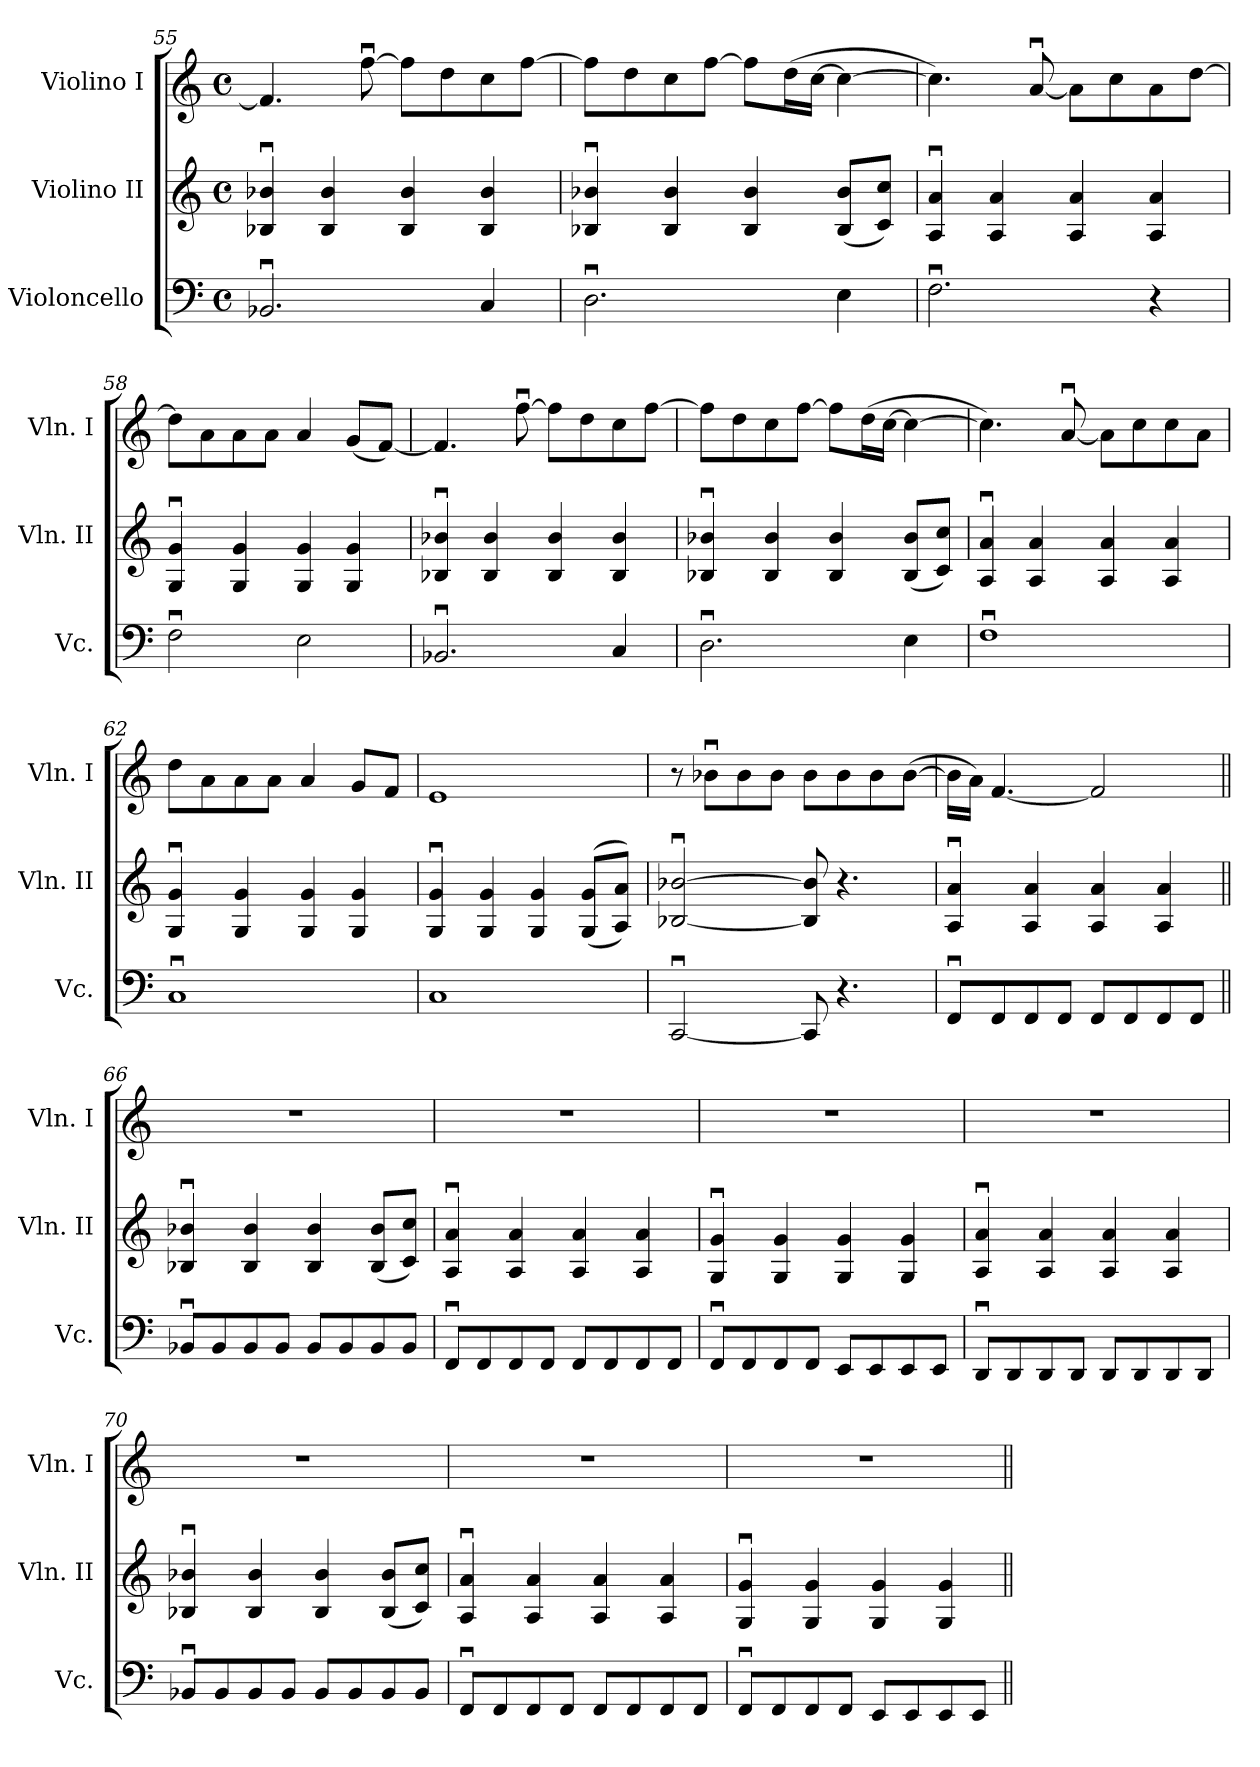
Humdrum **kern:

**kern	**kern	**kern
*part3	*part2	*part1
*staff3	*staff2	*staff1
*I"Violoncello	*I"Violino II	*I"Violino I
*I'Vc.	*I'Vln. II	*I'Vln. I
!!LO:LB:g=z
*clefF4	*clefG2	*clefG2
*	*	*ITrd-7c-12
*k[]	*k[]	*k[]
*M4/4	*M4/4	*M4/4
*met(c)	*met(c)	*met(c)
=55	=55	=55
2.BB-Xu/	4B-X/u 4b-X/u	4.ff/]
.	4B-/ 4b-/	.
.	.	[8fffu\
.	4B-/ 4b-/	8fff\L]
.	.	8ddd\
4C/	4B-/ 4b-/	8ccc\
.	.	[8fff\J
=56	=56	=56
2.Du\	4B-X/u 4b-X/u	8fff\L]
.	.	8ddd\
.	4B-/ 4b-/	8ccc\
.	.	[8fff\J
.	4B-/ 4b-/	8fff\L]
.	.	(16ddd\L
.	.	[16ccc\JJ
4E\	(8B-/ 8b-/L	4ccc\_
.	8c/ 8cc/J)	.
=57	=57	=57
2.Fu\	4A/u 4a/u	4.ccc\])
.	4A/ 4a/	.
.	.	[8aau/
.	4A/ 4a/	8aa\L]
.	.	8ccc\
4r	4A/ 4a/	8aa\
.	.	[8ddd\J
=58	=58	=58
2Fu\	4G/u 4g/u	8ddd\L]
.	.	8aa\
.	4G/ 4g/	8aa\
.	.	8aa\J
2E\	4G/ 4g/	4aa/
.	4G/ 4g/	(8gg/L
.	.	[8ff/J)
=59	=59	=59
2.BB-Xu/	4B-X/u 4b-X/u	4.ff/]
.	4B-/ 4b-/	.
.	.	[8fffu\
.	4B-/ 4b-/	8fff\L]
.	.	8ddd\
4C/	4B-/ 4b-/	8ccc\
.	.	[8fff\J
=60	=60	=60
2.Du\	4B-X/u 4b-X/u	8fff\L]
.	.	8ddd\
.	4B-/ 4b-/	8ccc\
.	.	[8fff\J
.	4B-/ 4b-/	8fff\L]
.	.	(16ddd\L
.	.	[16ccc\JJ
4E\	(8B-/ 8b-/L	4ccc\_
.	8c/ 8cc/J)	.
!!LO:PB:g=z
=61	=61	=61
1Fu	4A/u 4a/u	4.ccc\])
.	4A/ 4a/	.
.	.	[8aau/
.	4A/ 4a/	8aa\L]
.	.	8ccc\
.	4A/ 4a/	8ccc\
.	.	8aa\J
=62	=62	=62
1Cu	4G/u 4g/u	8ddd\L
.	.	8aa\
.	4G/ 4g/	8aa\
.	.	8aa\J
.	4G/ 4g/	4aa/
.	4G/ 4g/	8gg/L
.	.	8ff/J
=63	=63	=63
1C	4G/u 4g/u	1ee
.	4G/ 4g/	.
.	4G/ 4g/	.
.	(>(8G/ 8g/L	.
.	8A/ 8a/J))	.
=64	=64	=64
[2CCu/	[2B-X/u [2b-X/u	8r
.	.	8bb-Xu\L
.	.	8bb-\
.	.	8bb-\J
8CC/]	8B-/] 8b-/]	8bb-\L
4.r	4.r	8bb-\
.	.	8bb-\
.	.	([8bb-\J
=65	=65	=65
8FFu/L	4A/u 4a/u	16bb-\LL]
.	.	16aa\JJ)
8FF/	.	[4.ff/
8FF/	4A/ 4a/	.
8FF/J	.	.
8FF/L	4A/ 4a/	2ff/]
8FF/	.	.
8FF/	4A/ 4a/	.
8FF/J	.	.
=66||	=66||	=66||
8BB-Xu/L	4B-X/u 4b-X/u	1r
8BB-/	.	.
8BB-/	4B-/ 4b-/	.
8BB-/J	.	.
8BB-/L	4B-/ 4b-/	.
8BB-/	.	.
8BB-/	(8B-/ 8b-/L	.
8BB-/J	8c/ 8cc/J)	.
!!LO:LB:g=z
=67	=67	=67
8FFu/L	4A/u 4a/u	1r
8FF/	.	.
8FF/	4A/ 4a/	.
8FF/J	.	.
8FF/L	4A/ 4a/	.
8FF/	.	.
8FF/	4A/ 4a/	.
8FF/J	.	.
=68	=68	=68
8FFu/L	4G/u 4g/u	1r
8FF/	.	.
8FF/	4G/ 4g/	.
8FF/J	.	.
8EE/L	4G/ 4g/	.
8EE/	.	.
8EE/	4G/ 4g/	.
8EE/J	.	.
=69	=69	=69
8DDu/L	4A/u 4a/u	1r
8DD/	.	.
8DD/	4A/ 4a/	.
8DD/J	.	.
8DD/L	4A/ 4a/	.
8DD/	.	.
8DD/	4A/ 4a/	.
8DD/J	.	.
=70	=70	=70
8BB-Xu/L	4B-X/u 4b-X/u	1r
8BB-/	.	.
8BB-/	4B-/ 4b-/	.
8BB-/J	.	.
8BB-/L	4B-/ 4b-/	.
8BB-/	.	.
8BB-/	(8B-/ 8b-/L	.
8BB-/J	8c/ 8cc/J)	.
=71	=71	=71
8FFu/L	4A/u 4a/u	1r
8FF/	.	.
8FF/	4A/ 4a/	.
8FF/J	.	.
8FF/L	4A/ 4a/	.
8FF/	.	.
8FF/	4A/ 4a/	.
8FF/J	.	.
!!LO:LB:g=z
=72	=72	=72
8FFu/L	4G/u 4g/u	1r
8FF/	.	.
8FF/	4G/ 4g/	.
8FF/J	.	.
8EE/L	4G/ 4g/	.
8EE/	.	.
8EE/	4G/ 4g/	.
8EE/J	.	.
=||	=||	=||
*-	*-	*-
